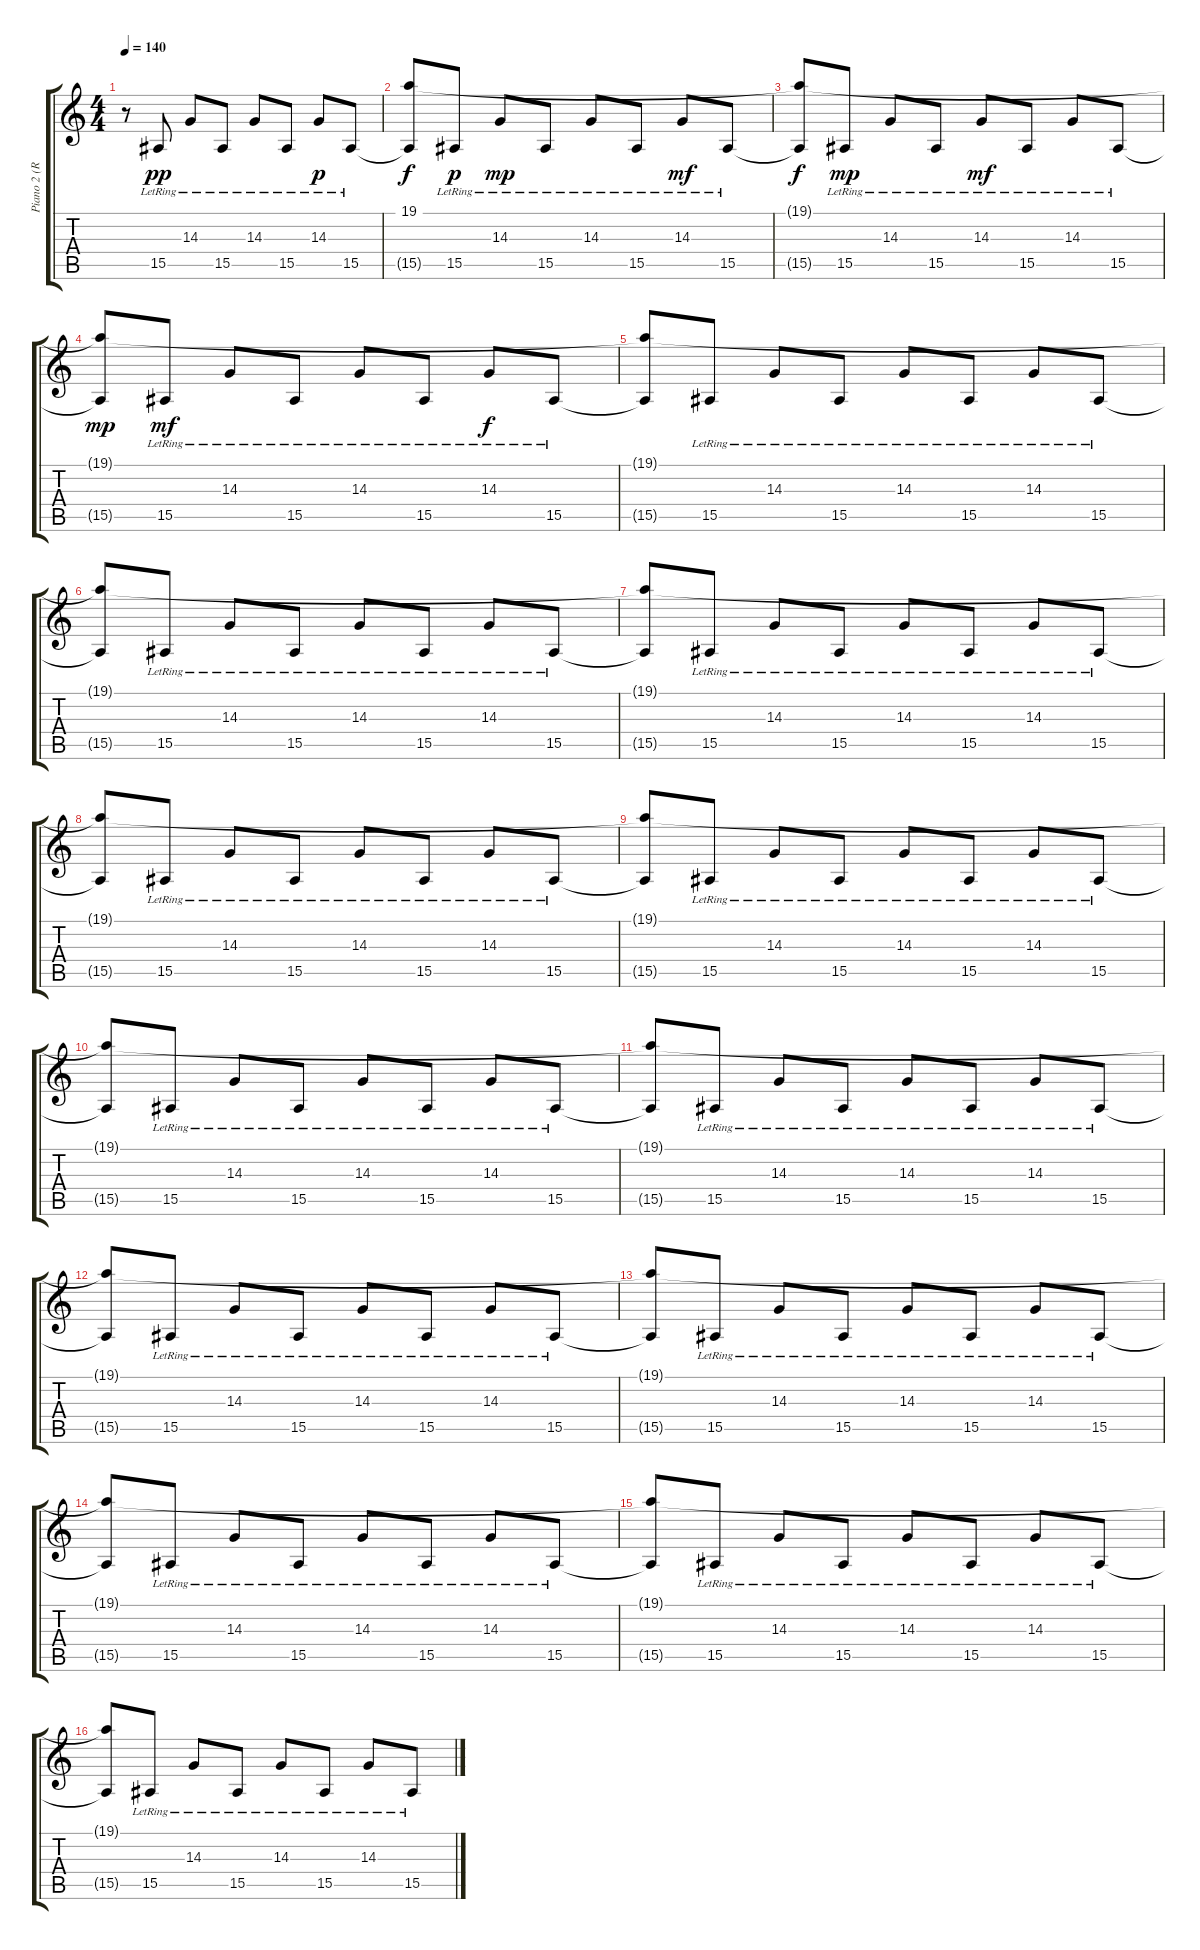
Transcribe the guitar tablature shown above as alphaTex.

\track ("Piano 2 (Right Hand)" "Piano 2 (R") {instrument brightacousticpiano}
\staff {score tabs}
\tuning (D4 A3 F3 C3 G2 C2) {hide}
\ts (4 4)
\tempo 140
\clef g2
\ks c
r.8{dy f} 15.5{lr}.8{dy pp} 14.3{lr}.8 15.5{lr}.8 14.3{lr}.8 15.5{lr}.8 14.3{lr}.8{dy p} 15.5{lr}.8 |
(19.1{t} 15.5{t}).8{dy f} 15.5{lr}.8{dy p} 14.3{lr}.8{dy mp} 15.5{lr}.8 14.3{lr}.8 15.5{lr}.8 14.3{lr}.8{dy mf} 15.5{lr}.8 |
(19.1{t} 15.5{t}).8{dy f} 15.5{lr}.8{dy mp} 14.3{lr}.8 15.5{lr}.8 14.3{lr}.8{dy mf} 15.5{lr}.8 14.3{lr}.8 15.5{lr}.8 |
(19.1{t} 15.5{t}).8{dy mp} 15.5{lr}.8{dy mf} 14.3{lr}.8 15.5{lr}.8 14.3{lr}.8 15.5{lr}.8 14.3{lr}.8{dy f} 15.5{lr}.8 |
(19.1{t} 15.5{t}).8 15.5{lr}.8 14.3{lr}.8 15.5{lr}.8 14.3{lr}.8 15.5{lr}.8 14.3{lr}.8 15.5{lr}.8 |
(19.1{t} 15.5{t}).8 15.5{lr}.8 14.3{lr}.8 15.5{lr}.8 14.3{lr}.8 15.5{lr}.8 14.3{lr}.8 15.5{lr}.8 |
(19.1{t} 15.5{t}).8 15.5{lr}.8 14.3{lr}.8 15.5{lr}.8 14.3{lr}.8 15.5{lr}.8 14.3{lr}.8 15.5{lr}.8 |
(19.1{t} 15.5{t}).8 15.5{lr}.8 14.3{lr}.8 15.5{lr}.8 14.3{lr}.8 15.5{lr}.8 14.3{lr}.8 15.5{lr}.8 |
(19.1{t} 15.5{t}).8 15.5{lr}.8 14.3{lr}.8 15.5{lr}.8 14.3{lr}.8 15.5{lr}.8 14.3{lr}.8 15.5{lr}.8 |
(19.1{t} 15.5{t}).8 15.5{lr}.8 14.3{lr}.8 15.5{lr}.8 14.3{lr}.8 15.5{lr}.8 14.3{lr}.8 15.5{lr}.8 |
(19.1{t} 15.5{t}).8 15.5{lr}.8 14.3{lr}.8 15.5{lr}.8 14.3{lr}.8 15.5{lr}.8 14.3{lr}.8 15.5{lr}.8 |
(19.1{t} 15.5{t}).8 15.5{lr}.8 14.3{lr}.8 15.5{lr}.8 14.3{lr}.8 15.5{lr}.8 14.3{lr}.8 15.5{lr}.8 |
(19.1{t} 15.5{t}).8 15.5{lr}.8 14.3{lr}.8 15.5{lr}.8 14.3{lr}.8 15.5{lr}.8 14.3{lr}.8 15.5{lr}.8 |
(19.1{t} 15.5{t}).8 15.5{lr}.8 14.3{lr}.8 15.5{lr}.8 14.3{lr}.8 15.5{lr}.8 14.3{lr}.8 15.5{lr}.8 |
(19.1{t} 15.5{t}).8 15.5{lr}.8 14.3{lr}.8 15.5{lr}.8 14.3{lr}.8 15.5{lr}.8 14.3{lr}.8 15.5{lr}.8 |
(19.1{t} 15.5{t}).8 15.5{lr}.8 14.3{lr}.8 15.5{lr}.8 14.3{lr}.8 15.5{lr}.8 14.3{lr}.8 15.5{lr}.8
